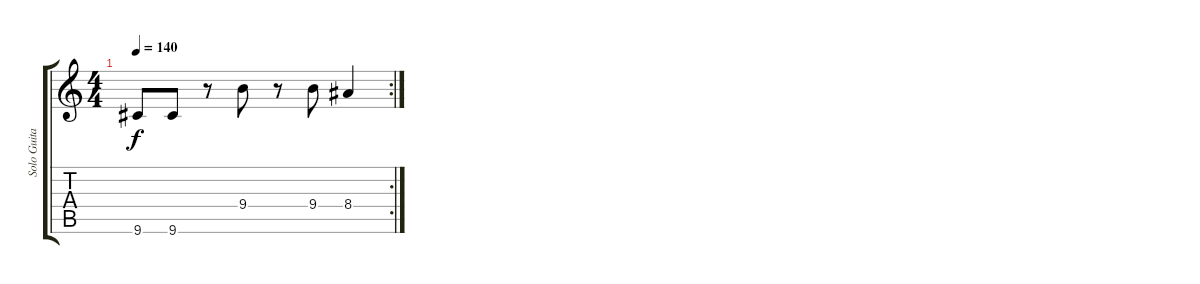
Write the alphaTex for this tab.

\track ("Solo Guitar 1 volume increaser" "Solo Guita") {instrument overdrivenguitar}
\staff {score tabs}
\tuning (E4 B3 G3 D3 A2 E2) {hide}
\rc 2
\ts (4 4)
\tempo 140
\clef g2
\ks c
9.6.8{dy f} 9.6.8 r.8 9.4.8 r.8 9.4.8 8.4.4
